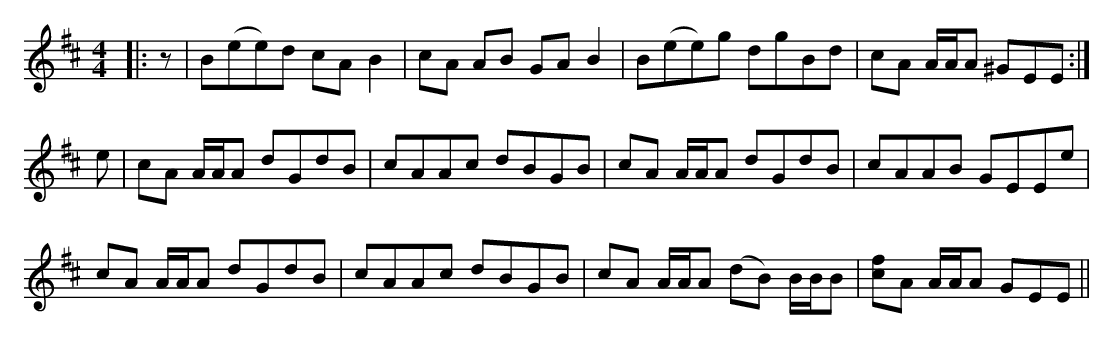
X:1
M:4/4
K:Amix
|:z|B(ee)d cA B2|cA AB GA B2|B(ee)g dgBd|cA A/A/A ^GEE:|
e|cA A/A/A dGdB|cAAc dBGB|cA A/A/A dGdB|cAAB GEEe|
cA A/A/A dGdB|cAAc dBGB|cA A/A/A (dB) B/B/B|[cf]A A/A/A GEE||
